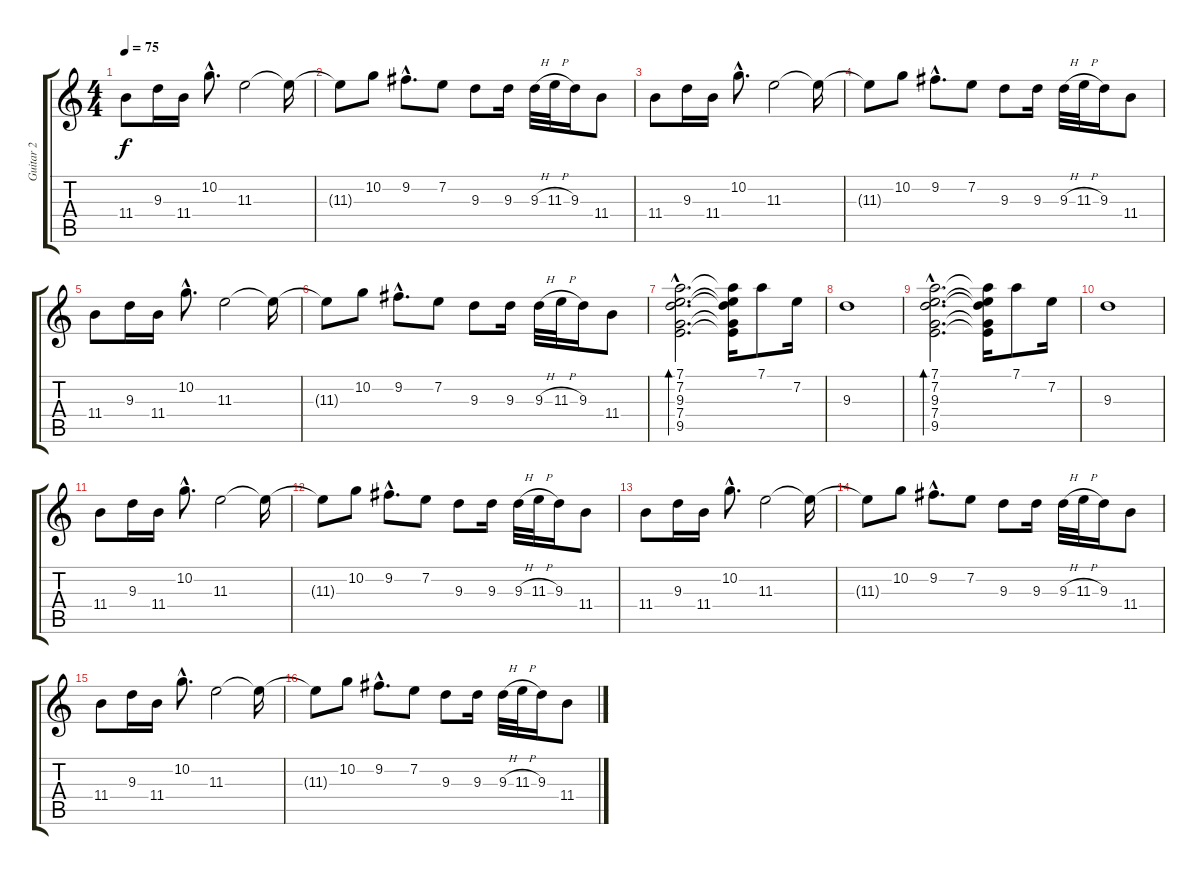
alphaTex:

\track ("Guitar 2" "Guitar 2") {instrument electricguitarclean}
\staff {score tabs}
\tuning (D4 A3 F3 C3 G2 C2) {hide}
\ts (4 4)
\tempo 75
\clef g2
\ks c
11.4.8{dy f} 9.3.16 11.4.16 10.2{hac}.8{d} 11.3.2 11.3{t}.16 |
11.3{t}.8 10.2.8 9.2{hac}.8{d} 7.2.8 9.3.8 9.3.16 9.3{h}.32 11.3{h}.32 9.3.16 11.4.8 |
11.4.8 9.3.16 11.4.16 10.2{hac}.8{d} 11.3.2 11.3{t}.16 |
11.3{t}.8 10.2.8 9.2{hac}.8{d} 7.2.8 9.3.8 9.3.16 9.3{h}.32 11.3{h}.32 9.3.16 11.4.8 |
11.4.8 9.3.16 11.4.16 10.2{hac}.8{d} 11.3.2 11.3{t}.16 |
11.3{t}.8 10.2.8 9.2{hac}.8{d} 7.2.8 9.3.8 9.3.16 9.3{h}.32 11.3{h}.32 9.3.16 11.4.8 |
(7.1{hac} 7.2{hac} 9.3{hac} 7.4{hac} 9.5{hac}).2{d bd 240} (7.1{t} 7.2{t} 9.3{t} 7.4{t} 9.5{t}).16 7.1.8 7.2.16 |
9.3.1 |
(7.1{hac} 7.2{hac} 9.3{hac} 7.4{hac} 9.5{hac}).2{d bd 240} (7.1{t} 7.2{t} 9.3{t} 7.4{t} 9.5{t}).16 7.1.8 7.2.16 |
9.3.1 |
11.4.8 9.3.16 11.4.16 10.2{hac}.8{d} 11.3.2 11.3{t}.16 |
11.3{t}.8 10.2.8 9.2{hac}.8{d} 7.2.8 9.3.8 9.3.16 9.3{h}.32 11.3{h}.32 9.3.16 11.4.8 |
11.4.8 9.3.16 11.4.16 10.2{hac}.8{d} 11.3.2 11.3{t}.16 |
11.3{t}.8 10.2.8 9.2{hac}.8{d} 7.2.8 9.3.8 9.3.16 9.3{h}.32 11.3{h}.32 9.3.16 11.4.8 |
11.4.8 9.3.16 11.4.16 10.2{hac}.8{d} 11.3.2 11.3{t}.16 |
11.3{t}.8 10.2.8 9.2{hac}.8{d} 7.2.8 9.3.8 9.3.16 9.3{h}.32 11.3{h}.32 9.3.16 11.4.8
